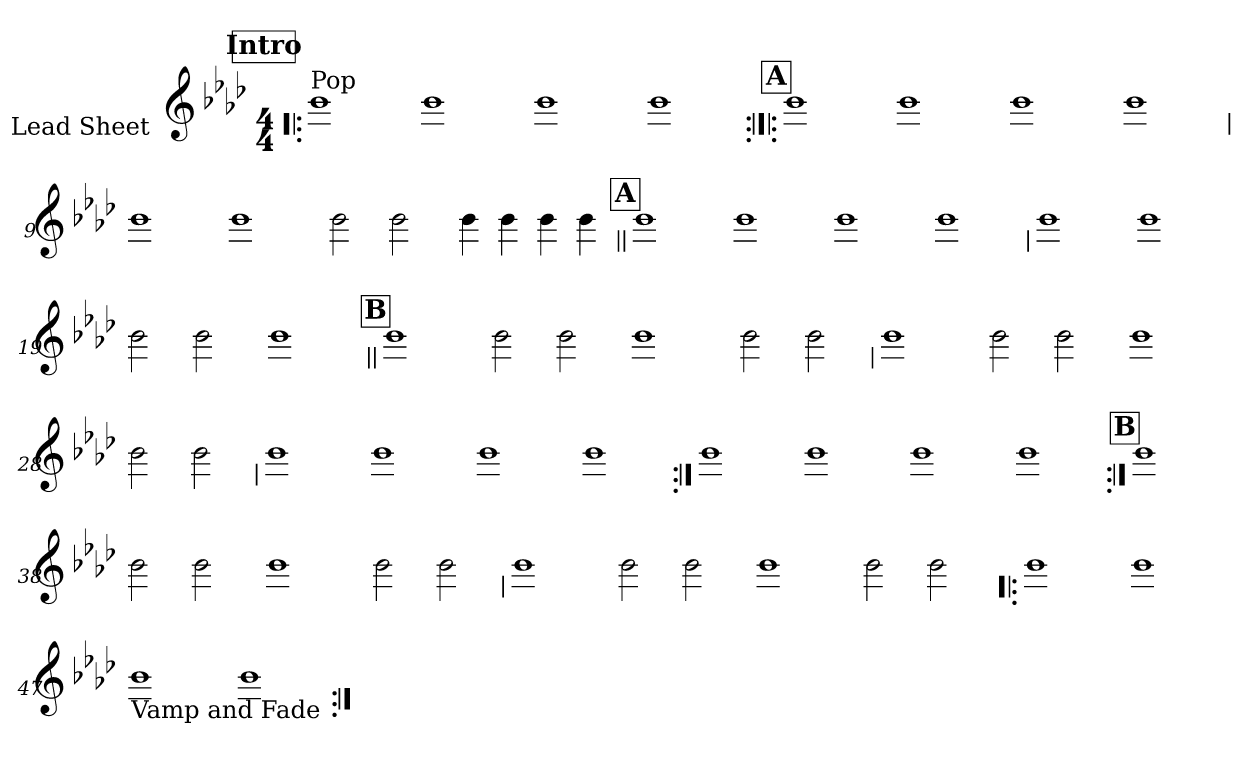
**kern
*part1
*staff1
*I"Lead Sheet
*stria0
*clefG2
*k[b-e-a-d-]
*A-:
*M4/4
*MM102
!!LO:REH:place=s1:a:t=Intro
=1!|:
!LO:TX:a:t=Pop
1b-
=2-
1b-
=3-
1b-
=4-
1b-
!!LO:LB:g=z
!!LO:REH:place=s1:a:t=A
=5:|!|:
1b-
=6-
1b-
=7-
1b-
=8-
1b-
!!LO:LB:g=z
=9
1b-
=10-
1b-
=11-
2b-
2b-
=12-
4b-
4b-
4b-
4b-
!!LO:LB:g=z
!!LO:REH:place=s1:a:t=A
=13||
1b-
=14-
1b-
=15-
1b-
=16-
1b-
!!LO:LB:g=z
=17
1b-
=18-
1b-
=19-
2b-
2b-
=20-
1b-
!!LO:LB:g=z
!!LO:REH:place=s1:a:t=B
=21||
1b-
=22-
2b-
2b-
=23-
1b-
=24-
2b-
2b-
!!LO:LB:g=z
=25
1b-
=26-
2b-
2b-
=27-
1b-
=28-
2b-
2b-
!!LO:LB:g=z
=29
1b-
=30-
1b-
=31-
1b-
=32-
1b-
!!LO:LB:g=z
=33:|!
1b-
=34-
1b-
=35-
1b-
=36-
1b-
!!LO:LB:g=z
!!LO:REH:place=s1:a:t=B
=37:|!
1b-
=38-
2b-
2b-
=39-
1b-
=40-
2b-
2b-
!!LO:LB:g=z
=41
1b-
=42-
2b-
2b-
=43-
1b-
=44-
2b-
2b-
!!LO:LB:g=z
=45!|:
1b-
=46-
1b-
=47-
!LO:TX:b:t=Vamp and Fade
1b-
=48-
1b-
=:|!
*-
